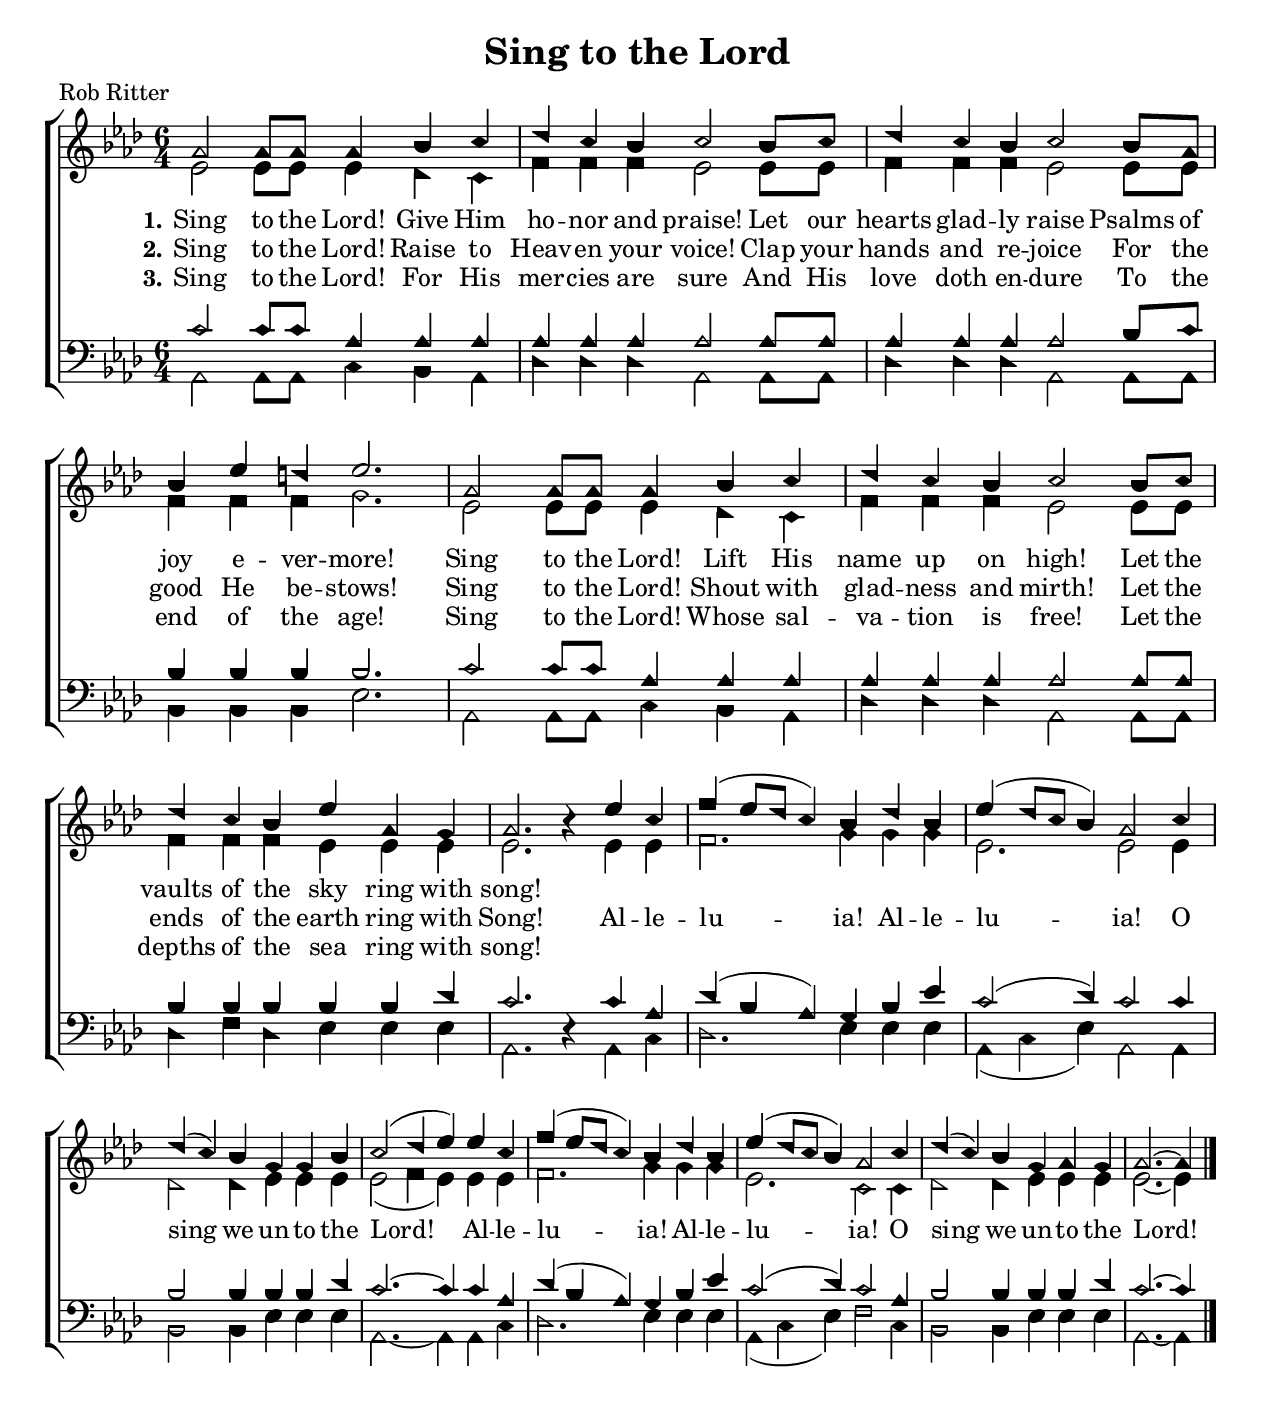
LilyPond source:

\version "2.18.2"

\header {
 	title = "Sing to the Lord"
 	composer = ""
 	poet = "Rob Ritter"
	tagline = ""
}


\paper {
	#(set-paper-size "letter")
	indent = 0
  page-count = #1
}


global = {
 	\key aes \major
 	\time 6/4
	\aikenHeads
  \huge
  \override Score.BarNumber.break-visibility = ##(#f #f #f)
 	%\partial 4
}


soprano = \relative c'' {
 	\global
	aes2 aes8 aes aes4 bes c | des c  bes c2 bes8 c |
  des4 c bes c2 bes8 aes | bes4 ees d ees2. |
	aes,2 aes8 aes aes4 bes c | des c  bes c2 bes8 c |
  des4 c bes ees aes, g | aes2. b4\rest
	%\bar "||" \break
	ees c | f( ees8 des c4) bes des bes | ees( des8 c bes4) aes2 
  c4 | des( c) bes g g bes | c2( des4 ees)
	ees c | f( ees8 des c4) bes des bes | ees( des8 c bes4) aes2 
  c4 | des( c) bes g aes g | aes2.~ aes4	
	\bar "|."
}


alto = \relative c' {
	\global
	ees2 ees8 ees ees4 des c | f f f ees2 ees8 ees8 |
  f4 f f ees2 ees8 ees | f4 f f g2. |
  ees2 ees8 ees ees4 des c | f f f ees2 ees8 ees8 |
  f4 f f ees ees ees | ees2. s4
  %\bar "||" \break
  ees ees | f2. g4 g g | ees2. ees2
  ees4 | des2 des4 ees ees ees | ees2( f4 ees)
  ees ees | f2. g4 g g | ees2. c2
  c4 | des2 des4 ees ees ees | ees2.~ ees4
}


tenor = \relative c' {
	\global
	\clef "bass"
	c2 c8 c aes4 aes aes | aes aes aes aes2 aes8 aes |
  aes4 aes aes aes2 bes8 c | bes4 bes bes bes2. |
  c2 c8 c aes4 aes aes | aes aes aes aes2 aes8 aes |
  bes4 bes bes bes bes des | c2. s4 
  %\bar "||" \break
  c aes | des( bes aes) g bes ees | c2( des4) c2
  c4 | bes2 bes4 bes bes des | c2.~ c4
  c aes | des( bes aes) g bes ees | c2( des4) c2
  aes4 | bes2 bes4 bes bes des | c2.~ c4
}


bass = \relative c {
	\global
	\clef "bass"
	aes2 aes8 aes c4 bes aes | des des des aes2 aes8 aes |
  des4 des des aes2 aes8 aes | bes4 bes bes ees2. |
  aes,2 aes8 aes c4 bes aes | des des des aes2 aes8 aes |
  des4 f des ees ees ees | aes,2. d4\rest
  %\bar "||" \break
  aes c | des2. ees4 ees ees | aes,( c ees) aes,2
  aes4 | bes2 bes4 ees ees ees | aes,2.~ aes4
  aes c | des2. ees4 ees ees | aes,( c ees) f2
  c4 | bes2 bes4 ees ees ees | aes,2.~ aes4
}


verseOne = \lyricmode {
	\set stanza = "1."
	Sing to the Lord! Give Him ho -- nor and praise!
	Let our hearts glad -- ly raise Psalms of joy e -- ver -- more!
	Sing to the Lord! Lift His name up on high!
	Let the vaults of the sky ring with song!
}


verseTwo = \lyricmode {
	\set stanza = "2."
	Sing to the Lord! Raise to Heav -- en your voice!
  Clap your hands and re -- joice For the good He be -- stows!
  Sing to the Lord! Shout with glad -- ness and mirth!
  Let the ends of the earth ring with Song!
	Al -- le -- lu -- ia! Al -- le -- lu -- ia!
	O sing we un -- to the Lord!
	Al -- le -- lu -- ia! Al -- le -- lu -- ia!
	O sing we un -- to the Lord!

}


verseThree = \lyricmode {
	\set stanza = "3."
	Sing to the Lord! For His mer -- cies are sure
  And His love doth en -- dure To the end of the age!
  Sing to the Lord! Whose sal -- va -- tion is free!
  Let the depths of the sea ring with song!
}


\score{
	\new ChoirStaff <<
		\new Staff \with {midiInstrument = #"acoustic grand"} <<
			\new Voice = "soprano" {\voiceOne \soprano}
			\new Voice = "alto" {\voiceTwo \alto}
		>>
		
		\new Lyrics {
			\lyricsto "soprano" \verseOne
		}
		\new Lyrics {
			\lyricsto "soprano" \verseTwo
		}
		\new Lyrics {
			\lyricsto "soprano" \verseThree
		}
		
		\new Staff  \with {midiInstrument = #"acoustic grand"}<<
			\new Voice = "tenor" {\voiceThree \tenor}
			\new Voice = "bass" {\voiceFour \bass}
		>>
		
	>>
	
	\layout{}
	\midi{
		\tempo 2 = 90
	}
}
